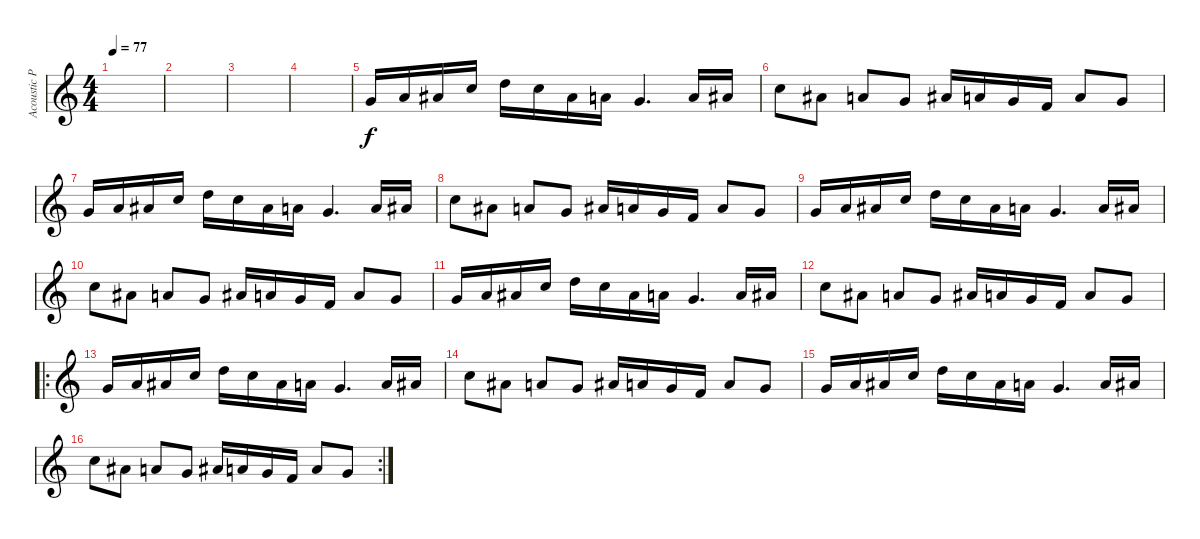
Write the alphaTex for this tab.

\track ("Acoustic Piano (Staff 1)" "Acoustic P") {instrument acousticgrandpiano}
\staff {score}
\tuning (E4 B3 G3 D3 A2 E2 B1) {hide}
\ts (4 4)
\tempo 77
\clef g2
\ks c
|
|
|
|
\section ("" "")
3.1.16 5.1.16 6.1.16 8.1.16 10.1.16 8.1.16 6.1.16 5.1.16 3.1.4{d} 5.1.16 6.1.16 |
8.1.8 6.1.8 5.1.8 3.1.8 6.1.16 5.1.16 3.1.16 1.1.16 5.1.8 3.1.8 |
3.1.16 5.1.16 6.1.16 8.1.16 10.1.16 8.1.16 6.1.16 5.1.16 3.1.4{d} 5.1.16 6.1.16 |
8.1.8 6.1.8 5.1.8 3.1.8 6.1.16 5.1.16 3.1.16 1.1.16 5.1.8 3.1.8 |
3.1.16 5.1.16 6.1.16 8.1.16 10.1.16 8.1.16 6.1.16 5.1.16 3.1.4{d} 5.1.16 6.1.16 |
8.1.8 6.1.8 5.1.8 3.1.8 6.1.16 5.1.16 3.1.16 1.1.16 5.1.8 3.1.8 |
3.1.16 5.1.16 6.1.16 8.1.16 10.1.16 8.1.16 6.1.16 5.1.16 3.1.4{d} 5.1.16 6.1.16 |
8.1.8 6.1.8 5.1.8 3.1.8 6.1.16 5.1.16 3.1.16 1.1.16 5.1.8 3.1.8 |
\ro
\section ("" "")
3.1.16 5.1.16 6.1.16 8.1.16 10.1.16 8.1.16 6.1.16 5.1.16 3.1.4{d} 5.1.16 6.1.16 |
8.1.8 6.1.8 5.1.8 3.1.8 6.1.16 5.1.16 3.1.16 1.1.16 5.1.8 3.1.8 |
3.1.16 5.1.16 6.1.16 8.1.16 10.1.16 8.1.16 6.1.16 5.1.16 3.1.4{d} 5.1.16 6.1.16 |
\rc 2
8.1.8 6.1.8 5.1.8 3.1.8 6.1.16 5.1.16 3.1.16 1.1.16 5.1.8 3.1.8
